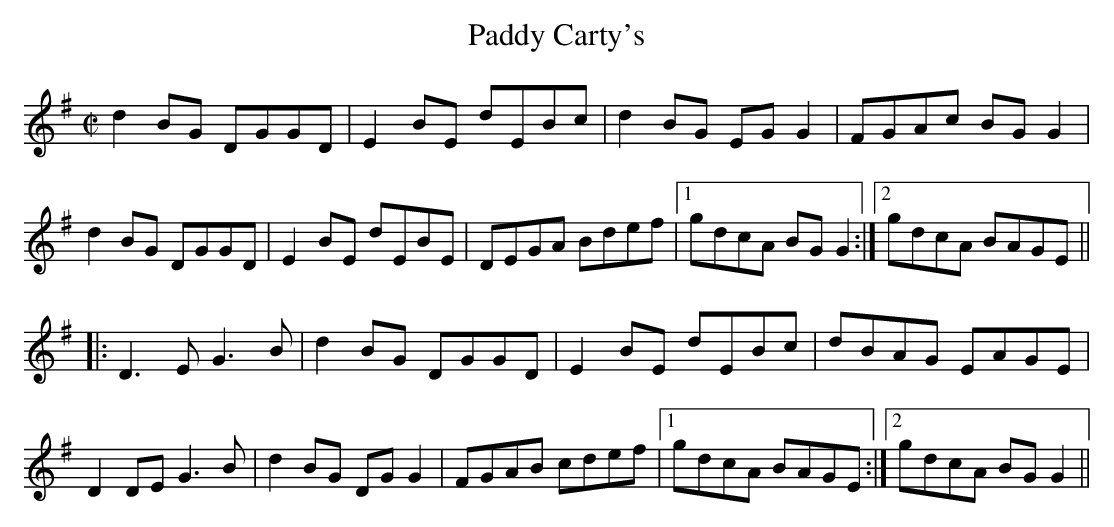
X:1
T:Paddy Carty's
M:C|
K:G
d2BG DGGD|E2BE dEBc|d2BG EGG2|FGAc BGG2|
d2BG DGGD|E2BE dEBE|DEGA Bdef|1 gdcA BGG2:|2 gdcA BAGE||
|:D3E G3B|d2BG DGGD|E2BE dEBc|dBAG EAGE|
D2DE G3B|d2BG DGG2|FGAB cdef|1 gdcA BAGE:|2 gdcA BGG2||
